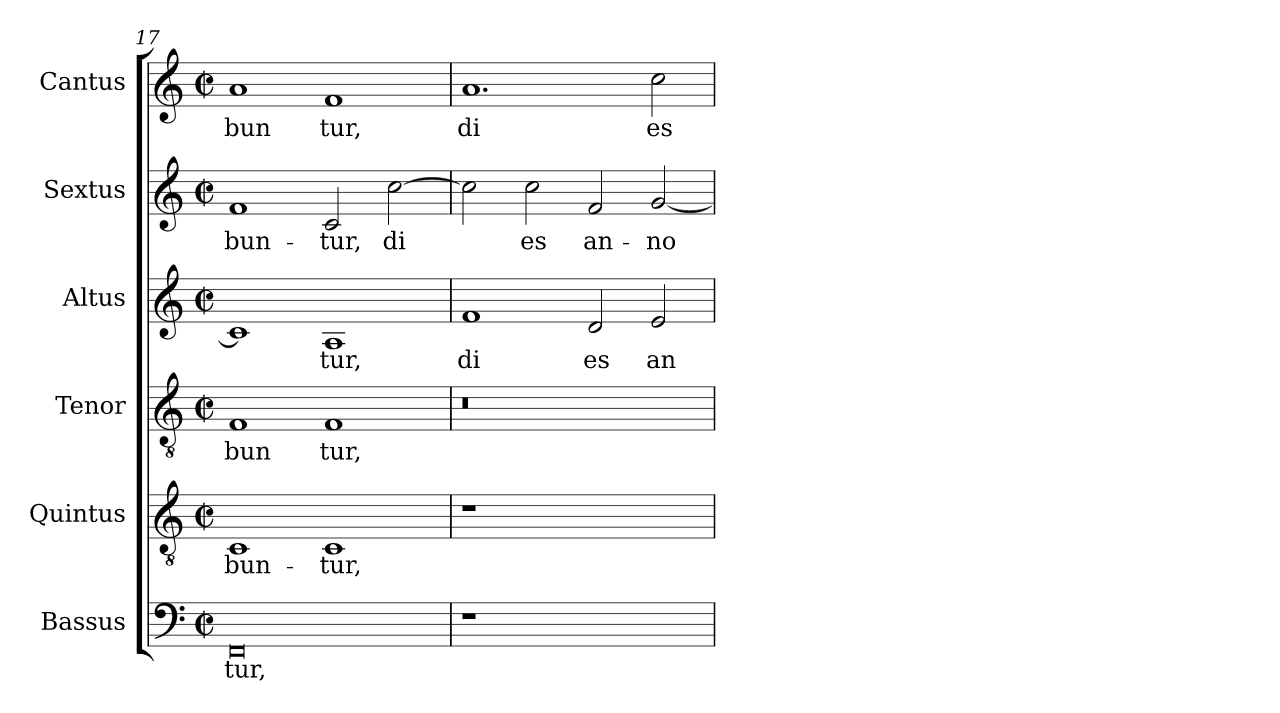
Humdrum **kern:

**kern	**text	**kern	**text	**kern	**text	**kern	**text	**kern	**text	**kern	**text
*part6	*part6	*part5	*part5	*part4	*part4	*part3	*part3	*part2	*part2	*part1	*part1
*staff6	*staff6	*staff5	*staff5	*staff4	*staff4	*staff3	*staff3	*staff2	*staff2	*staff1	*staff1
*I"Bassus	*	*I"Quintus	*	*I"Tenor	*	*I"Altus	*	*I"Sextus	*	*I"Cantus	*
*clefF4	*	*clefGv2	*	*clefGv2	*	*clefG2	*	*clefG2	*	*clefG2	*
*k[]	*	*k[]	*	*k[]	*	*k[]	*	*k[]	*	*k[]	*
*C:	*	*C:	*	*C:	*	*C:	*	*C:	*	*C:	*
*M2/2	*	*M2/2	*	*M2/2	*	*M2/2	*	*M2/2	*	*M2/2	*
*met(c|)	*	*met(c|)	*	*met(c|)	*	*met(c|)	*	*met(c|)	*	*met(c|)	*
=17	=17	=17	=17	=17	=17	=17	=17	=17	=17	=17	=17
!	!LO:LY:b:cj	!	!LO:LY:b:cj	!	!LO:LY:b	!	!LO:LY:b:cj	!	!LO:LY:b:cj	!	!LO:LY:b:cj
0FF	-tur,	1C	-bun-	1F	bun	1c]	.	1f	-bun-	1a	bun
!	!	!	!LO:LY:b:cj	!	!LO:LY:b	!	!LO:LY:b:cj	!	!LO:LY:b:cj	!	!LO:LY:b:cj
.	.	1C	-tur,	1F	tur,	1A	tur,	2c/	-tur,	1f	tur,
!	!	!	!	!	!	!	!	!	!LO:LY:b:cj	!	!
.	.	.	.	.	.	.	.	[>2cc\	di-	.	.
=18	=18	=18	=18	=18	=18	=18	=18	=18	=18	=18	=18
!	!	!	!	!	!	!	!LO:LY:b:cj	!	!LO:LY:b:cj	!	!LO:LY:b:cj
1r	.	1r	.	0r	.	1f	di	2cc\]	--	1.a	di
!	!	!	!	!	!	!	!	!	!LO:LY:b:cj	!	!
.	.	.	.	.	.	.	.	2cc\	-es	.	.
!	!	!	!	!	!	!	!LO:LY:b:cj	!	!LO:LY:b:cj	!	!
1ryy	.	1ryy	.	.	.	2d/	es	2f/	an-	.	.
!	!	!	!	!	!	!	!LO:LY:b:cj	!	!LO:LY:b:cj	!	!LO:LY:b:cj
.	.	.	.	.	.	2e/	an	[>2g/	-no-	2cc\	es
=	=	=	=	=	=	=	=	=	=	=	=
*-	*-	*-	*-	*-	*-	*-	*-	*-	*-	*-	*-
